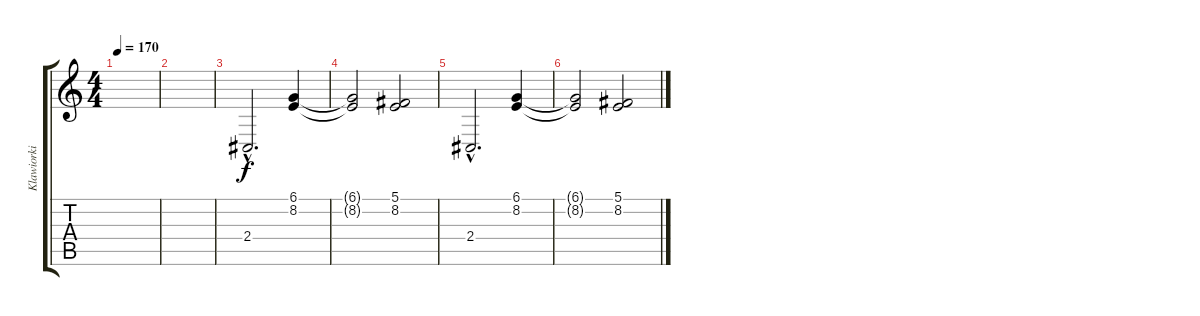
\track ("Klawiorki" "Klawiorki") {instrument stringensemble1}
\staff {score tabs}
\tuning (Db4 Ab3 E3 B2 Gb2 Db2) {hide}
\ts (4 4)
\tempo 170
\clef g2
\ks c
|
|
2.4{hac}.2{d volume 11 instrument choiraahs} (6.1 8.2).4 |
(6.1{t} 8.2{t}).2 (5.1 8.2).2 |
2.4{hac}.2{d instrument choiraahs} (6.1 8.2).4 |
(6.1{t} 8.2{t}).2 (5.1 8.2).2
